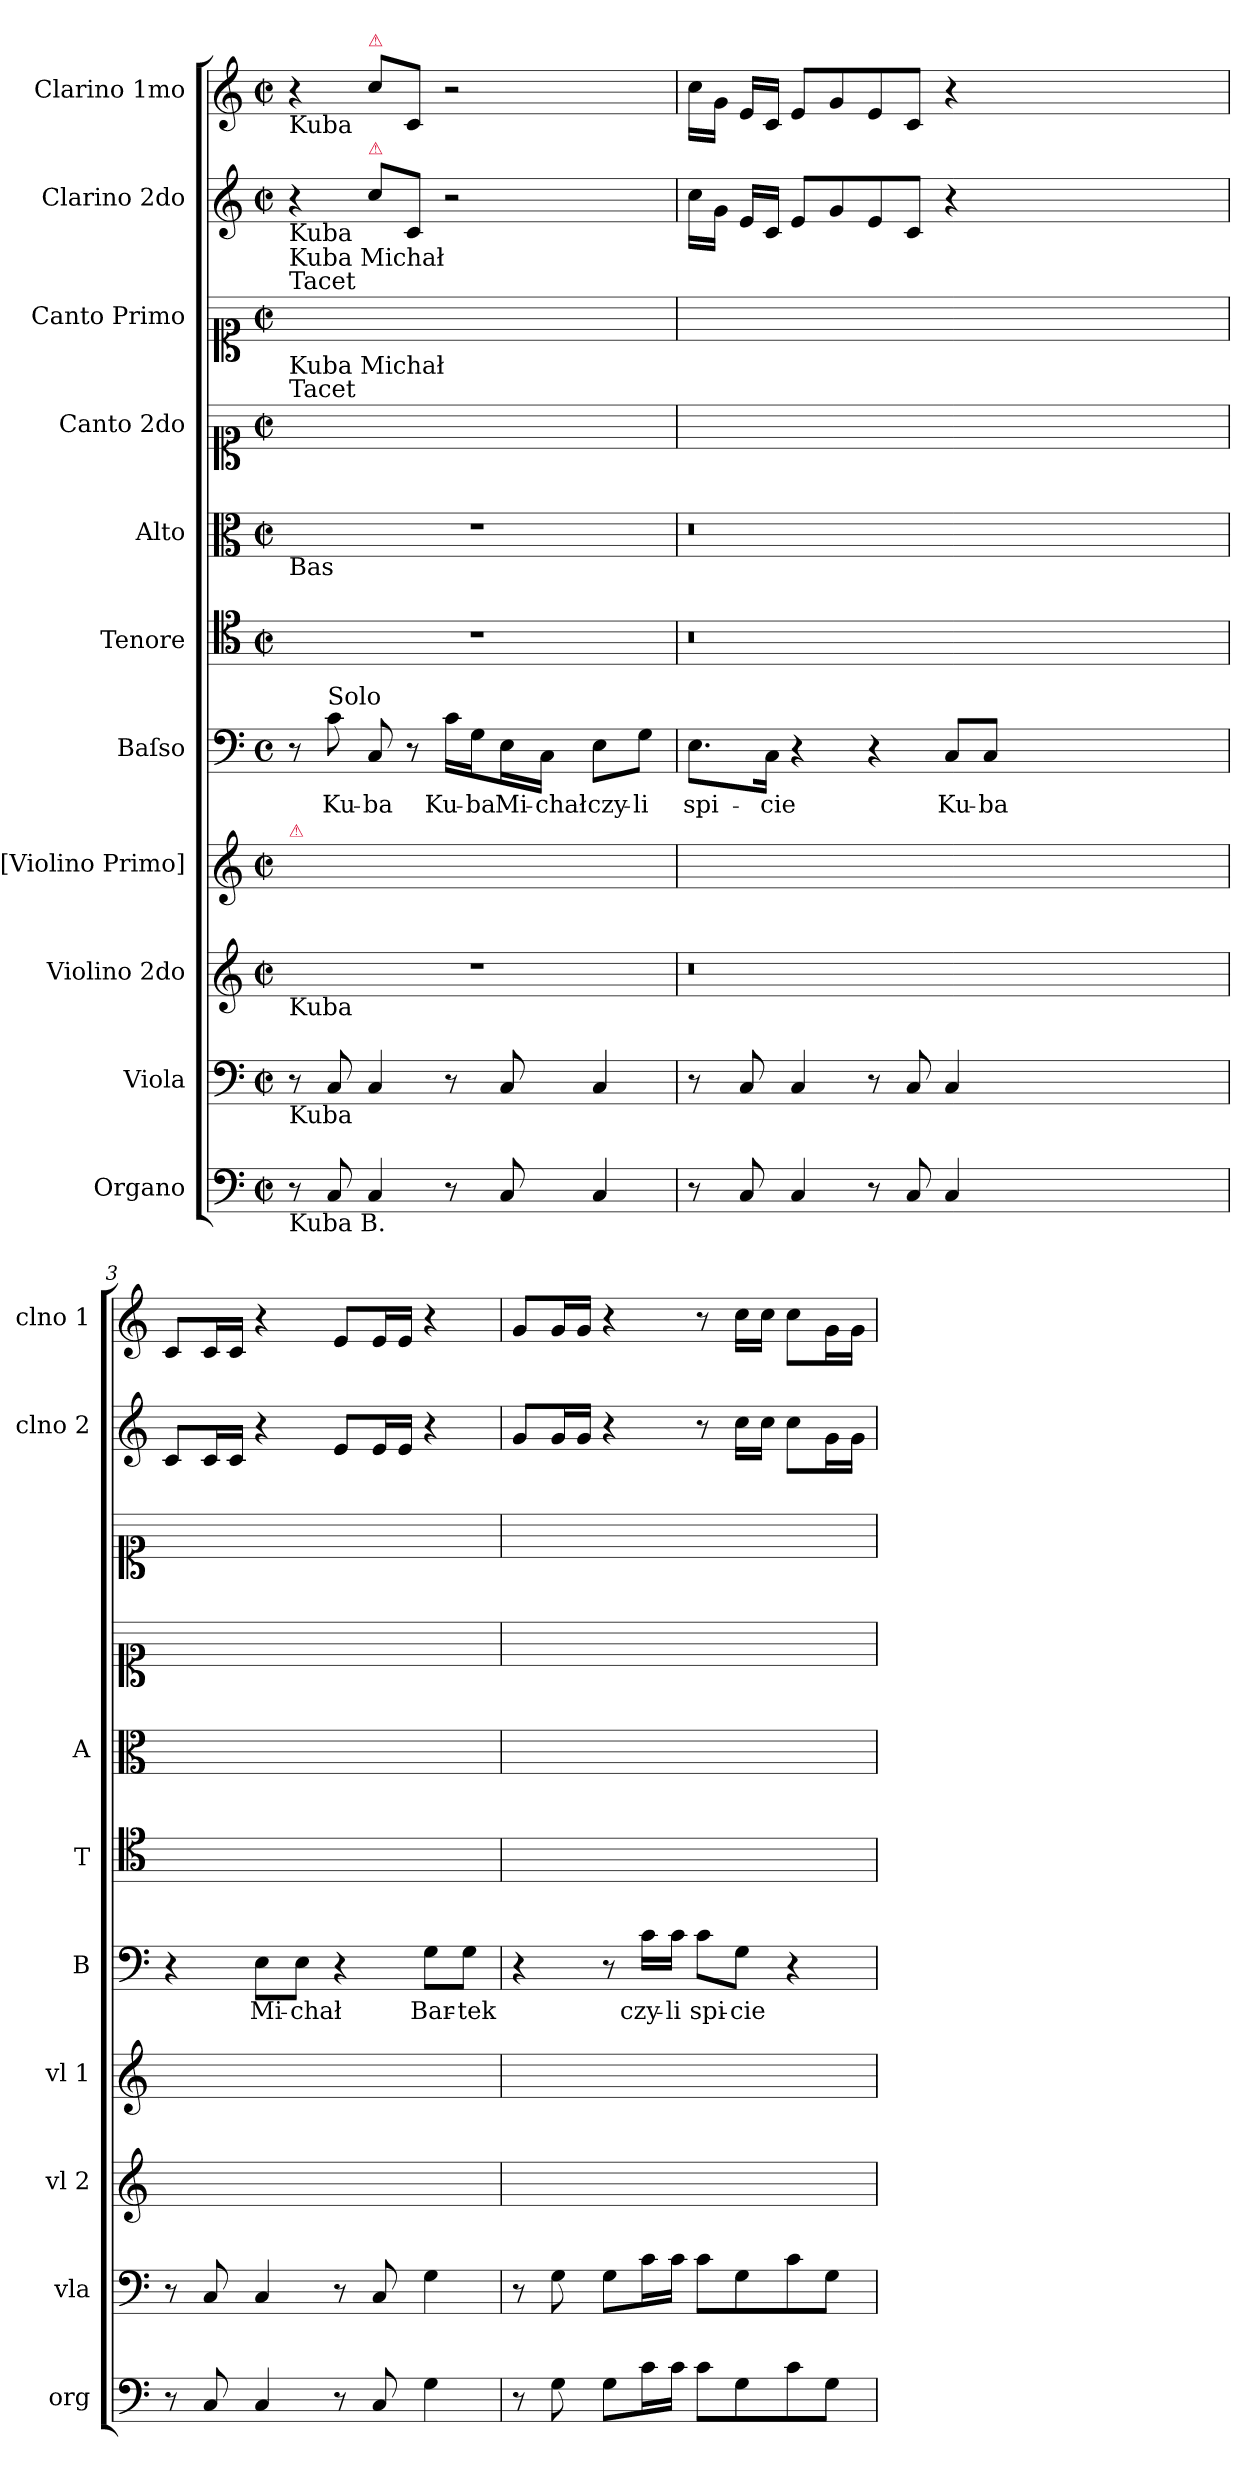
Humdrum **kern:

**kern	**kern	**kern	**kern	**kern	**text	**kern	**kern	**kern	**kern	**kern	**kern
*part11	*part10	*part9	*part8	*part7	*part7	*part6	*part5	*part4	*part3	*part2	*part1
*staff11	*staff10	*staff9	*staff8	*staff7	*staff7	*staff6	*staff5	*staff4	*staff3	*staff2	*staff1
*I"Organo	*I"Viola	*I"Violino 2do	*I"[Violino Primo]	*I"Baſso	*	*I"Tenore	*I"Alto	*I"Canto 2do	*I"Canto Primo	*I"Clarino 2do	*I"Clarino 1mo
*I'org	*I'vla	*I'vl 2	*I'vl 1	*I'B	*	*I'T	*I'A	*	*	*I'clno 2	*I'clno 1
*clefF4	*clefF4	*clefG2	*clefG2	*clefF4	*	*clefC4	*clefC3	*clefC1	*clefC1	*clefG2	*clefG2
*k[]	*k[]	*k[]	*k[]	*k[]	*	*k[]	*k[]	*k[]	*k[]	*k[]	*k[]
*C:	*C:	*C:	*C:	*C:	*	*C:	*C:	*C:	*C:	*C:	*C:
*M4/4	*M4/4	*M4/4	*M4/4	*M4/4	*	*M4/4	*M4/4	*M4/4	*M4/4	*M4/4	*M4/4
*met(c|)	*met(c|)	*met(c|)	*met(c|)	*met(c)	*	*met(c|)	*met(c|)	*met(c|)	*met(c|)	*met(c|)	*met(c|)
=1	=1	=1	=1	=1	=1	=1	=1	=1	=1	=1	=1
!	!	!	!	!	!	!	!	!	!	!	!LO:TX:b:t=Kuba
!	!	!	!	!	!	!	!	!	!	!LO:TX:b:t=Kuba	!
!	!	!	!	!	!	!	!	!	!LO:TX:a:t=Kuba Michał \nTacet	!	!
!	!	!	!	!	!	!	!	!LO:TX:a:t=Kuba Michał \nTacet	!	!	!
!	!	!	!	!	!	!	!LO:TX:b:t=Bas	!	!	!	!
!	!	!	!LO:TX:a:color=crimson:t=⚠	!	!	!	!	!	!	!	!
!	!	!LO:TX:b:t=Kuba	!	!	!	!	!	!	!	!	!
!	!LO:TX:b:t=Kuba	!	!	!	!	!	!	!	!	!	!
!LO:TX:b:t=Kuba B.	!	!	!	!	!	!	!	!	!	!	!
8r	8r	1r	1ryy	8r	.	1r	1r	1ryy	1ryy	4r	4r
!	!	!	!	!LO:TX:a:t=Solo	!	!	!	!	!	!	!
8C/	8C/	.	.	8c\	Ku-	.	.	.	.	.	.
!	!	!	!	!	!	!	!	!	!	!	!LO:TX:a:color=crimson:t=⚠
!	!	!	!	!	!	!	!	!	!	!LO:TX:a:color=crimson:t=⚠	!
4C/	4C/	.	.	8C/	-ba	.	.	.	.	8cc\L	8cc\L
.	.	.	.	8r	.	.	.	.	.	8c/J	8c/J
8r	8r	.	.	16c\LL	Ku-	.	.	.	.	2r	2r
.	.	.	.	16G\J	-ba	.	.	.	.	.	.
8C/	8C/	.	.	16E\L	Mi-	.	.	.	.	.	.
.	.	.	.	16C\JJ	-chał	.	.	.	.	.	.
4C/	4C/	.	.	8E\L	czy-	.	.	.	.	.	.
.	.	.	.	8G\J	-li	.	.	.	.	.	.
=2	=2	=2	=2	=2	=2	=2	=2	=2	=2	=2	=2
8r	8r	0.r	1ryy	8.E\L	spi-	0.r	0.r	1ryy	1ryy	16cc\LL	16cc\LL
.	.	.	.	.	.	.	.	.	.	16g\JJ	16g\JJ
8C/	8C/	.	.	.	.	.	.	.	.	16e/LL	16e/LL
.	.	.	.	16C\Jk	-cie	.	.	.	.	16c/JJ	16c/JJ
4C/	4C/	.	.	4r	.	.	.	.	.	8e/L	8e/L
.	.	.	.	.	.	.	.	.	.	8g/	8g/
8r	8r	.	.	4r	.	.	.	.	.	8e/	8e/
8C/	8C/	.	.	.	.	.	.	.	.	8c/J	8c/J
4C/	4C/	.	.	8C/L	Ku-	.	.	.	.	4r	4r
.	.	.	.	8C/J	-ba	.	.	.	.	.	.
0ryy	0ryy	.	0ryy	0ryy	.	.	.	0ryy	0ryy	0ryy	0ryy
=3	=3	=3	=3	=3	=3	=3	=3	=3	=3	=3	=3
8r	8r	1ryy	1ryy	4r	.	1ryy	1ryy	1ryy	1ryy	8c/L	8c/L
8C/	8C/	.	.	.	.	.	.	.	.	16c/L	16c/L
.	.	.	.	.	.	.	.	.	.	16c/JJ	16c/JJ
4C/	4C/	.	.	8E\L	Mi-	.	.	.	.	4r	4r
.	.	.	.	8E\J	-chał	.	.	.	.	.	.
8r	8r	.	.	4r	.	.	.	.	.	8e/L	8e/L
8C/	8C/	.	.	.	.	.	.	.	.	16e/L	16e/L
.	.	.	.	.	.	.	.	.	.	16e/JJ	16e/JJ
4G\	4G\	.	.	8G\L	Bar-	.	.	.	.	4r	4r
.	.	.	.	8G\J	-tek	.	.	.	.	.	.
=4	=4	=4	=4	=4	=4	=4	=4	=4	=4	=4	=4
8r	8r	1ryy	1ryy	4r	.	1ryy	1ryy	1ryy	1ryy	8g/L	8g/L
8G\	8G\	.	.	.	.	.	.	.	.	16g/L	16g/L
.	.	.	.	.	.	.	.	.	.	16g/JJ	16g/JJ
8G\L	8G\L	.	.	8r	.	.	.	.	.	4r	4r
16c\L	16c\L	.	.	16c\LL	czy-	.	.	.	.	.	.
16c\JJ	16c\JJ	.	.	16c\JJ	-li	.	.	.	.	.	.
8c\L	8c\L	.	.	8c\L	spi-	.	.	.	.	8r	8r
8G\	8G\	.	.	8G\J	-cie	.	.	.	.	16cc\LL	16cc\LL
.	.	.	.	.	.	.	.	.	.	16cc\JJ	16cc\JJ
8c\	8c\	.	.	4r	.	.	.	.	.	8cc\L	8cc\L
8G\J	8G\J	.	.	.	.	.	.	.	.	16g\L	16g\L
.	.	.	.	.	.	.	.	.	.	16g\JJ	16g\JJ
=	=	=	=	=	=	=	=	=	=	=	=
*-	*-	*-	*-	*-	*-	*-	*-	*-	*-	*-	*-
